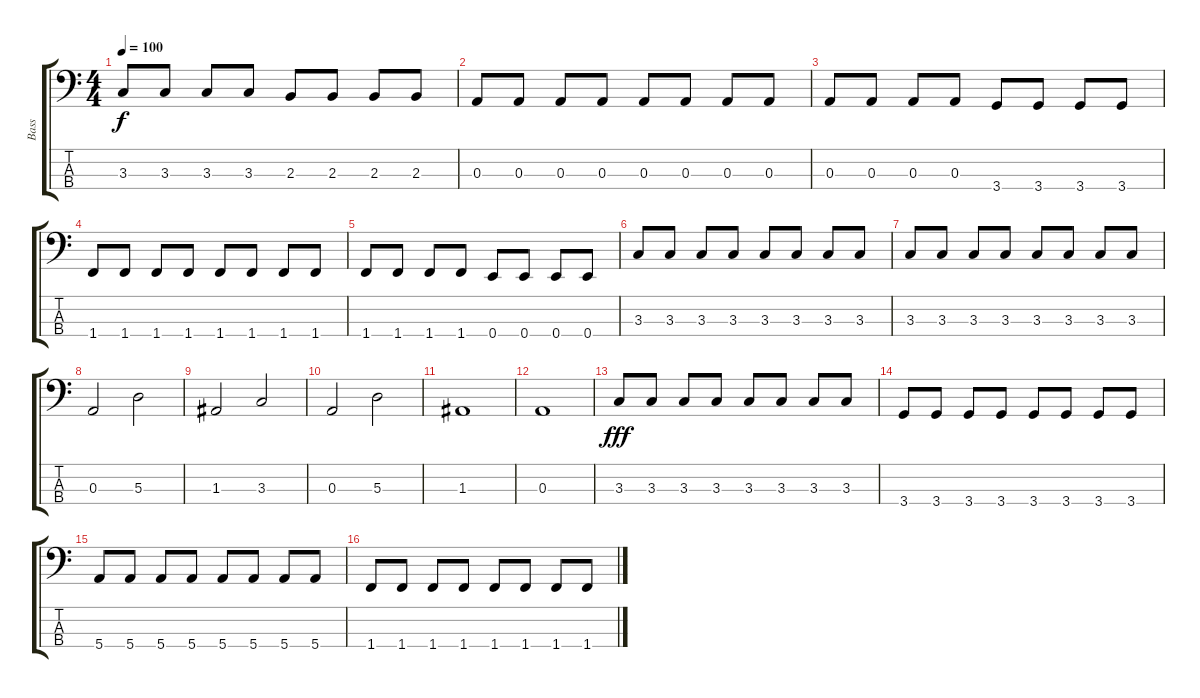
\track ("Bass" "Bass") {instrument electricbassfinger}
\staff {score tabs}
\tuning (G2 D2 A1 E1) {hide}
\ts (4 4)
\tempo 100
\clef f4
\ks c
3.3.8{dy f} 3.3.8 3.3.8 3.3.8 2.3.8 2.3.8 2.3.8 2.3.8 |
0.3.8 0.3.8 0.3.8 0.3.8 0.3.8 0.3.8 0.3.8 0.3.8 |
0.3.8 0.3.8 0.3.8 0.3.8 3.4.8 3.4.8 3.4.8 3.4.8 |
1.4.8 1.4.8 1.4.8 1.4.8 1.4.8 1.4.8 1.4.8 1.4.8 |
1.4.8 1.4.8 1.4.8 1.4.8 0.4.8 0.4.8 0.4.8 0.4.8 |
3.3.8 3.3.8 3.3.8 3.3.8 3.3.8 3.3.8 3.3.8 3.3.8 |
3.3.8 3.3.8 3.3.8 3.3.8 3.3.8 3.3.8 3.3.8 3.3.8 |
0.3.2 5.3.2 |
1.3.2 3.3.2 |
0.3.2 5.3.2 |
1.3.1 |
0.3.1 |
3.3.8{dy fff} 3.3.8 3.3.8 3.3.8 3.3.8 3.3.8 3.3.8 3.3.8 |
3.4.8 3.4.8 3.4.8 3.4.8 3.4.8 3.4.8 3.4.8 3.4.8 |
5.4.8 5.4.8 5.4.8 5.4.8 5.4.8 5.4.8 5.4.8 5.4.8 |
1.4.8 1.4.8 1.4.8 1.4.8 1.4.8 1.4.8 1.4.8 1.4.8
